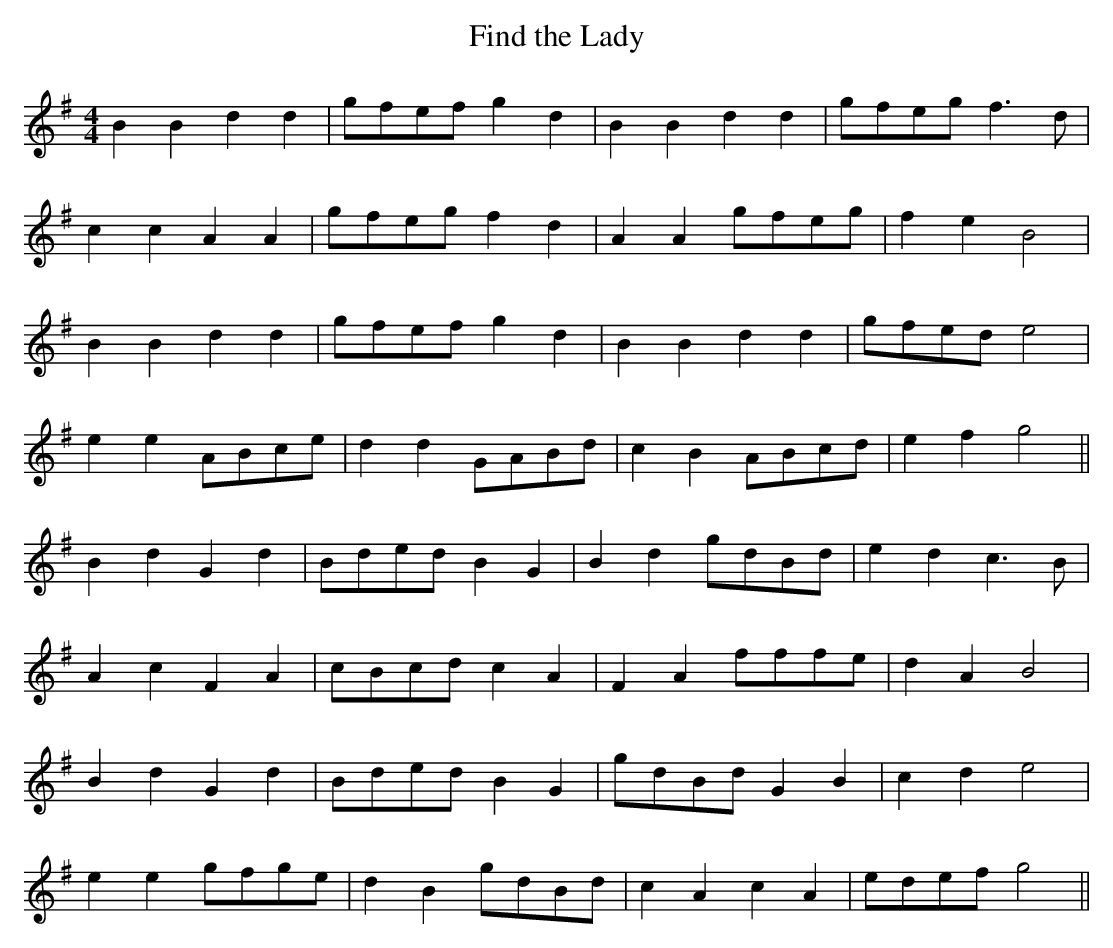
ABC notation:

X:1
T:Find the Lady
M:4/4
L:1/8
K:G
B2 B2 d2 d2|gfef g2 d2|B2 B2 d2 d2|gfeg f3 d|
c2 c2 A2 A2|gfeg f2 d2|A2 A2 gfeg|f2 e2 B4|
B2 B2 d2 d2|gfef g2 d2|B2 B2 d2 d2|gfed e4|
e2 e2 ABce|d2 d2 GABd|c2 B2 ABcd|e2 f2 g4||
B2 d2 G2 d2|Bded B2 G2|B2 d2 gdBd|e2 d2 c3 B|
A2 c2 F2 A2|cBcd c2 A2|F2 A2 fffe|d2 A2 B4|
B2 d2 G2 d2|Bded B2 G2|gdBd G2 B2|c2 d2 e4|
e2 e2 gfge|d2 B2 gdBd|c2 A2 c2 A2|edef g4||
